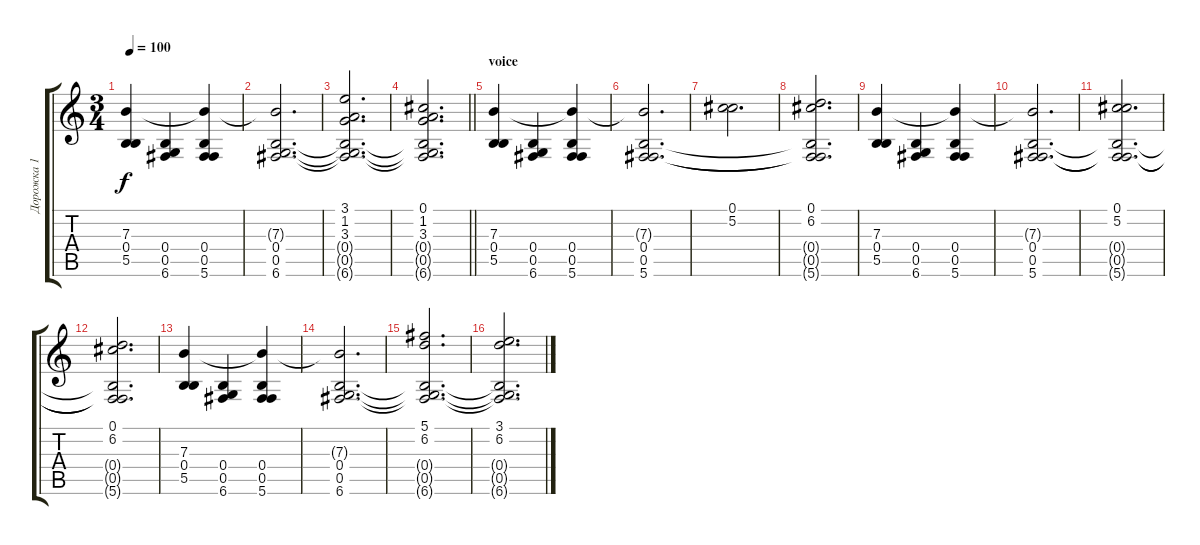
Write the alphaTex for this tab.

\track ("Дорожка 1" "Дорожка 1") {instrument distortionguitar}
\staff {score tabs}
\tuning (Db4 Ab3 E3 B2 Gb2 Db2) {hide}
\ts (3 4)
\tempo 100
\clef g2
\ks c
(7.3 0.4 5.5).4{dy f} (0.4 0.5 6.6).4 (7.3{t} 0.4 0.5 5.6).4 |
(7.3{t} 0.4 0.5 6.6).2{d} |
(3.1 1.2 3.3 0.4{t} 0.5{t} 6.6{t}).2{d} |
\barLineRight lightlight
(0.1 1.2 3.3 0.4{t} 0.5{t} 6.6{t}).2{d} |
\section ("" "voice")
(7.3 0.4 5.5).4 (0.4 0.5 6.6).4 (7.3{t} 0.4 0.5 5.6).4 |
(7.3{t} 0.4 0.5 5.6).2{d} |
(0.1 5.2).2{d} |
(0.1 6.2 0.4{t} 0.5{t} 5.6{t}).2{d} |
(7.3 0.4 5.5).4 (0.4 0.5 6.6).4 (7.3{t} 0.4 0.5 5.6).4 |
(7.3{t} 0.4 0.5 5.6).2{d} |
(0.1 5.2 0.4{t} 0.5{t} 5.6{t}).2{d} |
(0.1 6.2 0.4{t} 0.5{t} 5.6{t}).2{d} |
(7.3 0.4 5.5).4 (0.4 0.5 6.6).4 (7.3{t} 0.4 0.5 5.6).4 |
(7.3{t} 0.4 0.5 6.6).2{d} |
(5.1 6.2 0.4{t} 0.5{t} 6.6{t}).2{d} |
(3.1 6.2 0.4{t} 0.5{t} 6.6{t}).2{d}
